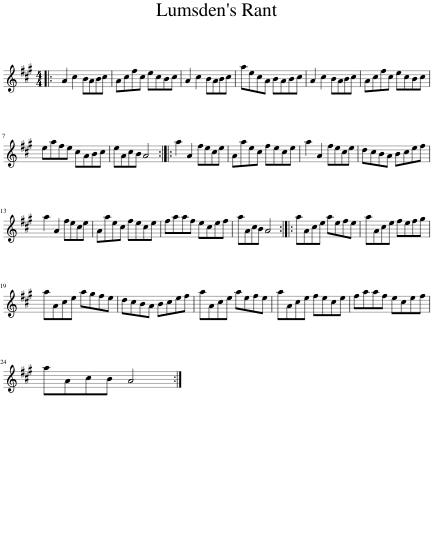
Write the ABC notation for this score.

X:1
L:1/8
M:4/4
I:linebreak $
K:A
V:1 treble
V:1
|: A2 c2 BABc | Acfc ecBc | A2 c2 BABc | aecA BABc | A2 c2 BABc | %5
 Acfc ecBc |$ eafe cABc | eAcB A4 :: a2 A2 fece | Aaec fece | %10
 a2 A2 fece | dcBA Bcef |$ a2 A2 fece | Aaec fece | faaf ecef | %15
 aAcB A4 :: aAce aefe | aAce fefg |$ aAce agfe | dcBA Bcef | %20
 aAce aefe | aAce fece | faaf ecef |$ aAcB A4 :| %24
